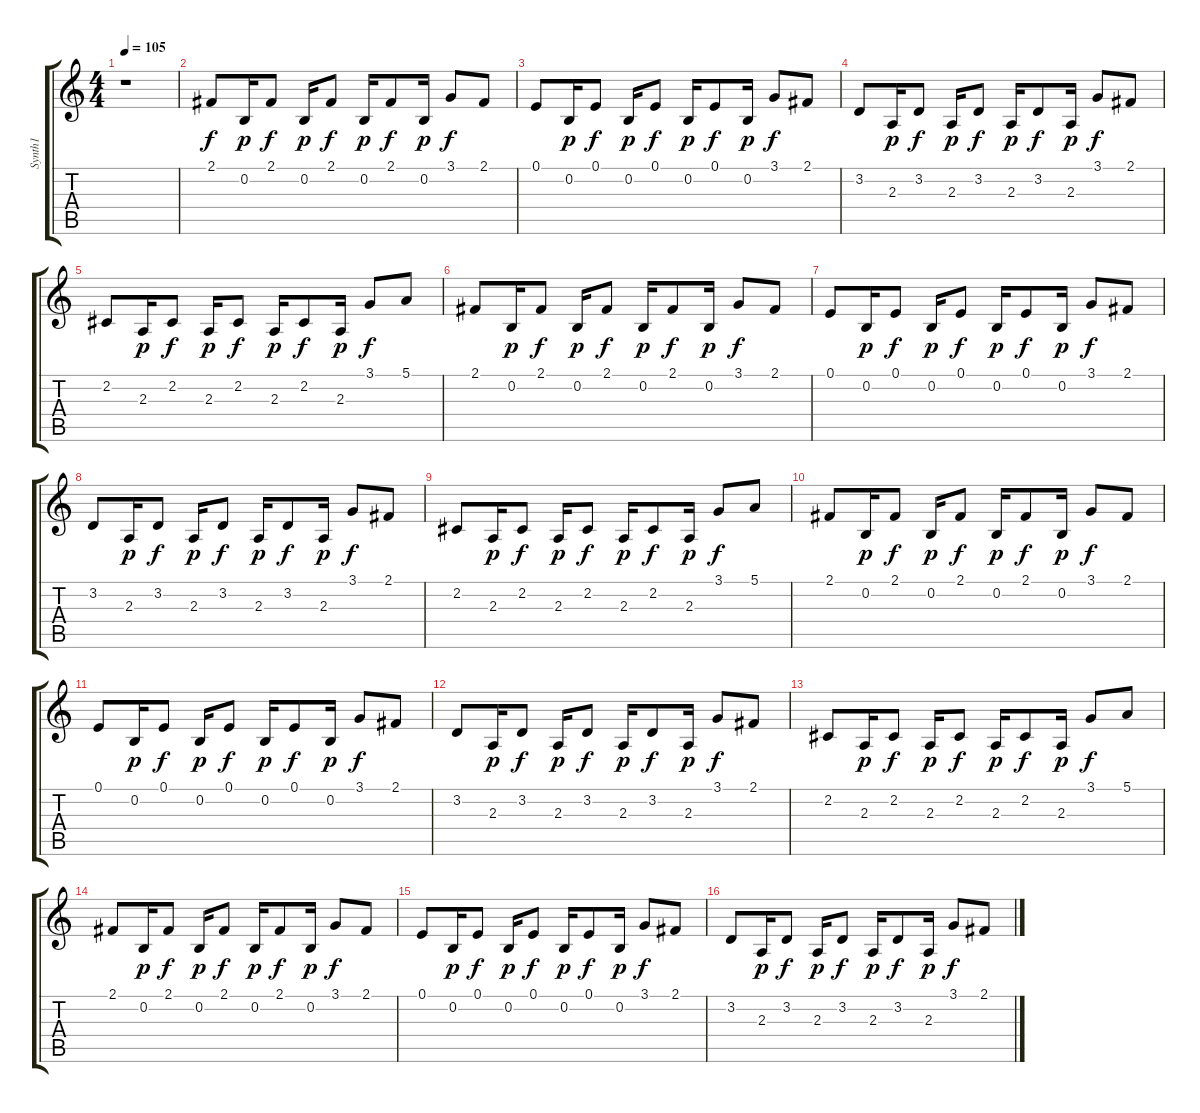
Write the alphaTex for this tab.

\track ("Synth1" "Synth1") {instrument drawbarorgan}
\staff {score tabs}
\tuning (E4 B3 G3 D3 A2 E2) {hide}
\ts (4 4)
\tempo 105
\clef g2
\ks c
r.1{dy f} |
2.1.8 0.2.16{dy p} 2.1.8{dy f} 0.2.16{dy p} 2.1.8{dy f} 0.2.16{dy p} 2.1.8{dy f} 0.2.16{dy p} 3.1.8{dy f} 2.1.8 |
0.1.8 0.2.16{dy p} 0.1.8{dy f} 0.2.16{dy p} 0.1.8{dy f} 0.2.16{dy p} 0.1.8{dy f} 0.2.16{dy p} 3.1.8{dy f} 2.1.8 |
3.2.8 2.3.16{dy p} 3.2.8{dy f} 2.3.16{dy p} 3.2.8{dy f} 2.3.16{dy p} 3.2.8{dy f} 2.3.16{dy p} 3.1.8{dy f} 2.1.8 |
2.2.8 2.3.16{dy p} 2.2.8{dy f} 2.3.16{dy p} 2.2.8{dy f} 2.3.16{dy p} 2.2.8{dy f} 2.3.16{dy p} 3.1.8{dy f} 5.1.8 |
2.1.8 0.2.16{dy p} 2.1.8{dy f} 0.2.16{dy p} 2.1.8{dy f} 0.2.16{dy p} 2.1.8{dy f} 0.2.16{dy p} 3.1.8{dy f} 2.1.8 |
0.1.8 0.2.16{dy p} 0.1.8{dy f} 0.2.16{dy p} 0.1.8{dy f} 0.2.16{dy p} 0.1.8{dy f} 0.2.16{dy p} 3.1.8{dy f} 2.1.8 |
3.2.8 2.3.16{dy p} 3.2.8{dy f} 2.3.16{dy p} 3.2.8{dy f} 2.3.16{dy p} 3.2.8{dy f} 2.3.16{dy p} 3.1.8{dy f} 2.1.8 |
2.2.8 2.3.16{dy p} 2.2.8{dy f} 2.3.16{dy p} 2.2.8{dy f} 2.3.16{dy p} 2.2.8{dy f} 2.3.16{dy p} 3.1.8{dy f} 5.1.8 |
2.1.8 0.2.16{dy p} 2.1.8{dy f} 0.2.16{dy p} 2.1.8{dy f} 0.2.16{dy p} 2.1.8{dy f} 0.2.16{dy p} 3.1.8{dy f} 2.1.8 |
0.1.8 0.2.16{dy p} 0.1.8{dy f} 0.2.16{dy p} 0.1.8{dy f} 0.2.16{dy p} 0.1.8{dy f} 0.2.16{dy p} 3.1.8{dy f} 2.1.8 |
3.2.8 2.3.16{dy p} 3.2.8{dy f} 2.3.16{dy p} 3.2.8{dy f} 2.3.16{dy p} 3.2.8{dy f} 2.3.16{dy p} 3.1.8{dy f} 2.1.8 |
2.2.8 2.3.16{dy p} 2.2.8{dy f} 2.3.16{dy p} 2.2.8{dy f} 2.3.16{dy p} 2.2.8{dy f} 2.3.16{dy p} 3.1.8{dy f} 5.1.8 |
2.1.8 0.2.16{dy p} 2.1.8{dy f} 0.2.16{dy p} 2.1.8{dy f} 0.2.16{dy p} 2.1.8{dy f} 0.2.16{dy p} 3.1.8{dy f} 2.1.8 |
0.1.8 0.2.16{dy p} 0.1.8{dy f} 0.2.16{dy p} 0.1.8{dy f} 0.2.16{dy p} 0.1.8{dy f} 0.2.16{dy p} 3.1.8{dy f} 2.1.8 |
3.2.8 2.3.16{dy p} 3.2.8{dy f} 2.3.16{dy p} 3.2.8{dy f} 2.3.16{dy p} 3.2.8{dy f} 2.3.16{dy p} 3.1.8{dy f} 2.1.8
